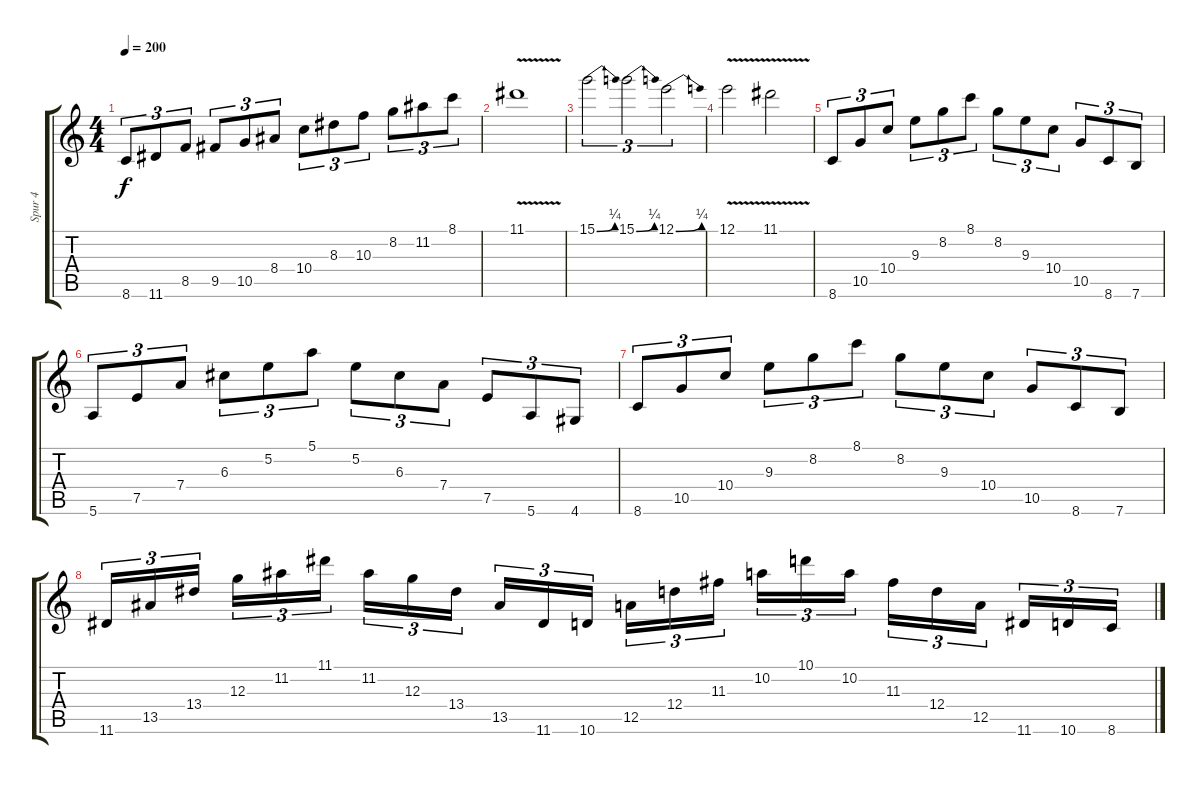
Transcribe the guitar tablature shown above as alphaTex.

\track ("Spur 4" "Spur 4") {instrument overdrivenguitar}
\staff {score tabs}
\tuning (E4 B3 G3 D3 A2 E2) {hide}
\ts (4 4)
\tempo 200
\clef g2
\ks c
8.6.8{tu (3 2) dy f} 11.6.8{tu (3 2)} 8.5.8{tu (3 2)} 9.5.8{tu (3 2)} 10.5.8{tu (3 2)} 8.4.8{tu (3 2)} 10.4.8{tu (3 2)} 8.3.8{tu (3 2)} 10.3.8{tu (3 2)} 8.2.8{tu (3 2)} 11.2.8{tu (3 2)} 8.1.8{tu (3 2)} |
11.1{v}.1 |
15.1{be (bend 0 0 60 1)}.2{tu (3 2)} 15.1{be (bend 0 0 60 1)}.2{tu (3 2)} 12.1{be (bend 0 0 60 1)}.2{tu (3 2)} |
12.1{v}.2 11.1{v}.2 |
8.6.8{tu (3 2)} 10.5.8{tu (3 2)} 10.4.8{tu (3 2)} 9.3.8{tu (3 2)} 8.2.8{tu (3 2)} 8.1.8{tu (3 2)} 8.2.8{tu (3 2)} 9.3.8{tu (3 2)} 10.4.8{tu (3 2)} 10.5.8{tu (3 2)} 8.6.8{tu (3 2)} 7.6.8{tu (3 2)} |
5.6.8{tu (3 2)} 7.5.8{tu (3 2)} 7.4.8{tu (3 2)} 6.3.8{tu (3 2)} 5.2.8{tu (3 2)} 5.1.8{tu (3 2)} 5.2.8{tu (3 2)} 6.3.8{tu (3 2)} 7.4.8{tu (3 2)} 7.5.8{tu (3 2)} 5.6.8{tu (3 2)} 4.6.8{tu (3 2)} |
8.6.8{tu (3 2)} 10.5.8{tu (3 2)} 10.4.8{tu (3 2)} 9.3.8{tu (3 2)} 8.2.8{tu (3 2)} 8.1.8{tu (3 2)} 8.2.8{tu (3 2)} 9.3.8{tu (3 2)} 10.4.8{tu (3 2)} 10.5.8{tu (3 2)} 8.6.8{tu (3 2)} 7.6.8{tu (3 2)} |
11.6.16{tu (3 2)} 13.5.16{tu (3 2)} 13.4.16{tu (3 2)} 12.3.16{tu (3 2)} 11.2.16{tu (3 2)} 11.1.16{tu (3 2)} 11.2.16{tu (3 2)} 12.3.16{tu (3 2)} 13.4.16{tu (3 2)} 13.5.16{tu (3 2)} 11.6.16{tu (3 2)} 10.6.16{tu (3 2)} 12.5.16{tu (3 2)} 12.4.16{tu (3 2)} 11.3.16{tu (3 2)} 10.2.16{tu (3 2)} 10.1.16{tu (3 2)} 10.2.16{tu (3 2)} 11.3.16{tu (3 2)} 12.4.16{tu (3 2)} 12.5.16{tu (3 2)} 11.6.16{tu (3 2)} 10.6.16{tu (3 2)} 8.6.16{tu (3 2)}
